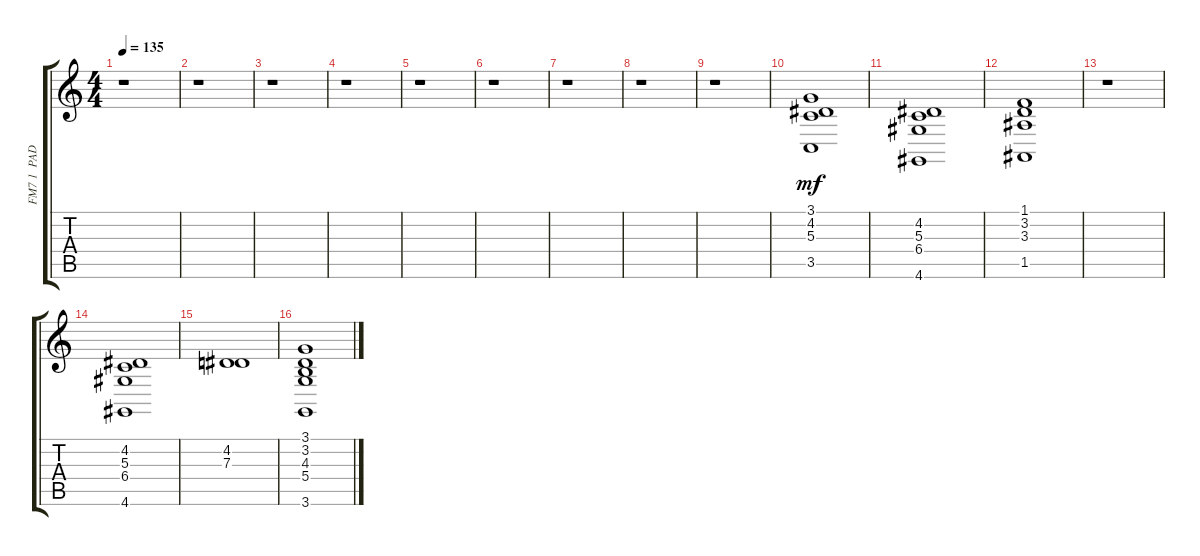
\track ("FM7 1  PAD" "FM7 1  PAD") {instrument pad2warm}
\staff {score tabs}
\tuning (E4 B3 G3 D3 A2 E2) {hide}
\ts (4 4)
\tempo 135
\clef g2
\ks c
r.1{dy mf} |
r.1 |
r.1 |
r.1 |
r.1 |
r.1 |
r.1 |
r.1 |
r.1 |
(3.1 4.2 5.3 3.5).1 |
(4.2 5.3 6.4 4.6).1 |
(1.1 3.2 3.3 1.5).1 |
r.1 |
(4.2 5.3 6.4 4.6).1 |
(4.2 7.3).1 |
(3.1 3.2 4.3 5.4 3.6).1
